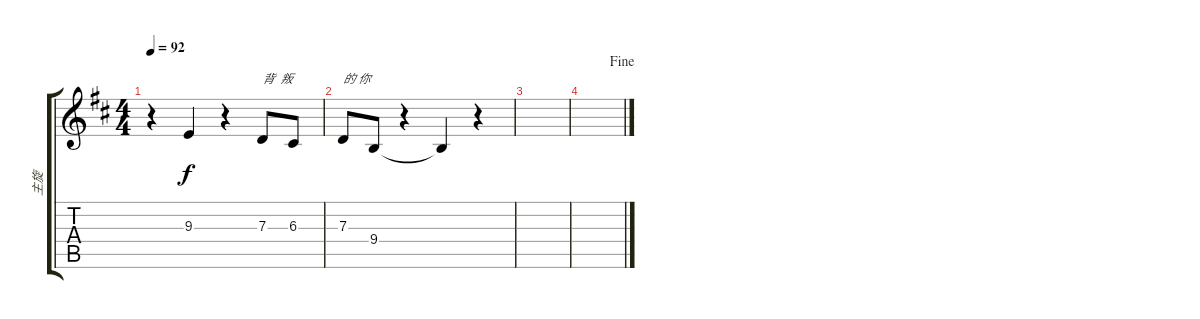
\track ("主旋" "主旋") {instrument violin}
\staff {score tabs}
\tuning (E4 B3 G3 D3 A2 E2) {hide}
\ts (4 4)
\tempo 92
\clef g2
\ks d
r.4{dy f} 9.3{t}.4 r.4 7.3.8{txt "背  叛"} 6.3.8 |
7.3.8{txt "的 你"} 9.4.8 r.4 9.4{t}.4 r.4 |
|
\jump fine
